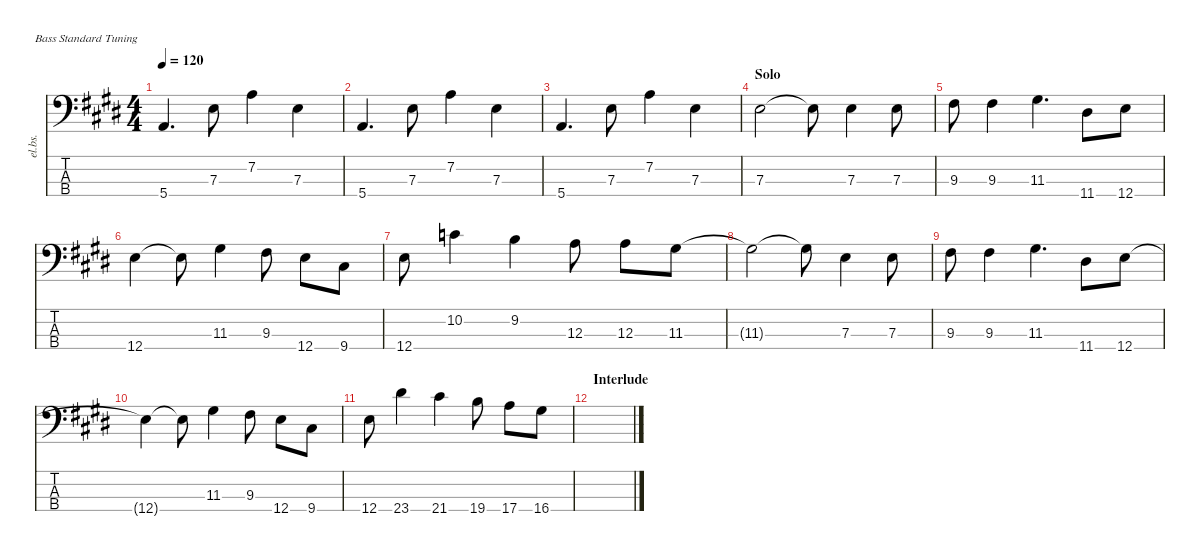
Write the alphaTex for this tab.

\defaultSystemsLayout 4
\hideDynamics
\bracketExtendMode nobrackets
\track ("Electric Bass" "el.bs.") {instrument electricbassfinger}
\staff {score tabs}
\tuning (G2 D2 A1 E1)
\ts (4 4)
\tempo 120
\clef f4
\ks e
5.4{acc forcenatural}.4{d dy mf beam Up} 7.3{acc forcenatural}.8{beam Down} 7.2{acc forcenatural}.4{beam Down} 7.3{acc forcenatural}.4{beam Down} |
5.4{acc forcenatural}.4{d beam Up} 7.3{acc forcenatural}.8{beam Down} 7.2{acc forcenatural}.4{beam Down} 7.3{acc forcenatural}.4{beam Down} |
5.4{acc forcenatural}.4{d beam Up} 7.3{acc forcenatural}.8{beam Down} 7.2{acc forcenatural}.4{beam Down} 7.3{acc forcenatural}.4{beam Down} |
\section ("" "Solo")
7.3{acc forcenatural}.2{beam Down} 7.3{t acc forcenatural}.8{beam Down} 7.3{acc forcenatural}.4{beam Down} 7.3{acc forcenatural}.8{beam Down} |
9.3{acc #}.8{beam Down} 9.3{acc #}.4{beam Down} 11.3{acc #}.4{d beam Down} 11.4{acc #}.8{beam Down} 12.4{acc forcenatural}.8{beam Down} |
12.4{acc forcenatural}.4{beam Down} 12.4{t acc forcenatural}.8{beam Down} 11.3{acc #}.4{beam Down} 9.3{acc #}.8{beam Down} 12.4{acc forcenatural}.8{beam Down} 9.4{acc #}.8{beam Down} |
12.4{acc forcenatural}.8{beam Down} 10.2{acc forcenatural}.4{beam Down} 9.2{acc forcenatural}.4{beam Down} 12.3{acc forcenatural}.8{beam Down} 12.3{acc forcenatural}.8{beam Down} 11.3{acc #}.8{beam Down} |
11.3{t acc #}.2{beam Down} 11.3{t acc #}.8{beam Down} 7.3{acc forcenatural}.4{beam Down} 7.3{acc forcenatural}.8{beam Down} |
9.3{acc #}.8{beam Down} 9.3{acc #}.4{beam Down} 11.3{acc #}.4{d beam Down} 11.4{acc #}.8{beam Down} 12.4{acc forcenatural}.8{beam Down} |
12.4{t acc forcenatural}.4{beam Down} 12.4{t acc forcenatural}.8{beam Down} 11.3{acc #}.4{beam Down} 9.3{acc #}.8{beam Down} 12.4{acc forcenatural}.8{beam Down} 9.4{acc #}.8{beam Down} |
12.4{acc forcenatural}.8{beam Down} 23.4{acc #}.4{beam Down} 21.4{acc #}.4{beam Down} 19.4{acc forcenatural}.8{beam Down} 17.4{acc forcenatural}.8{beam Down} 16.4{acc #}.8{beam Down} |
\section ("" "Interlude")
